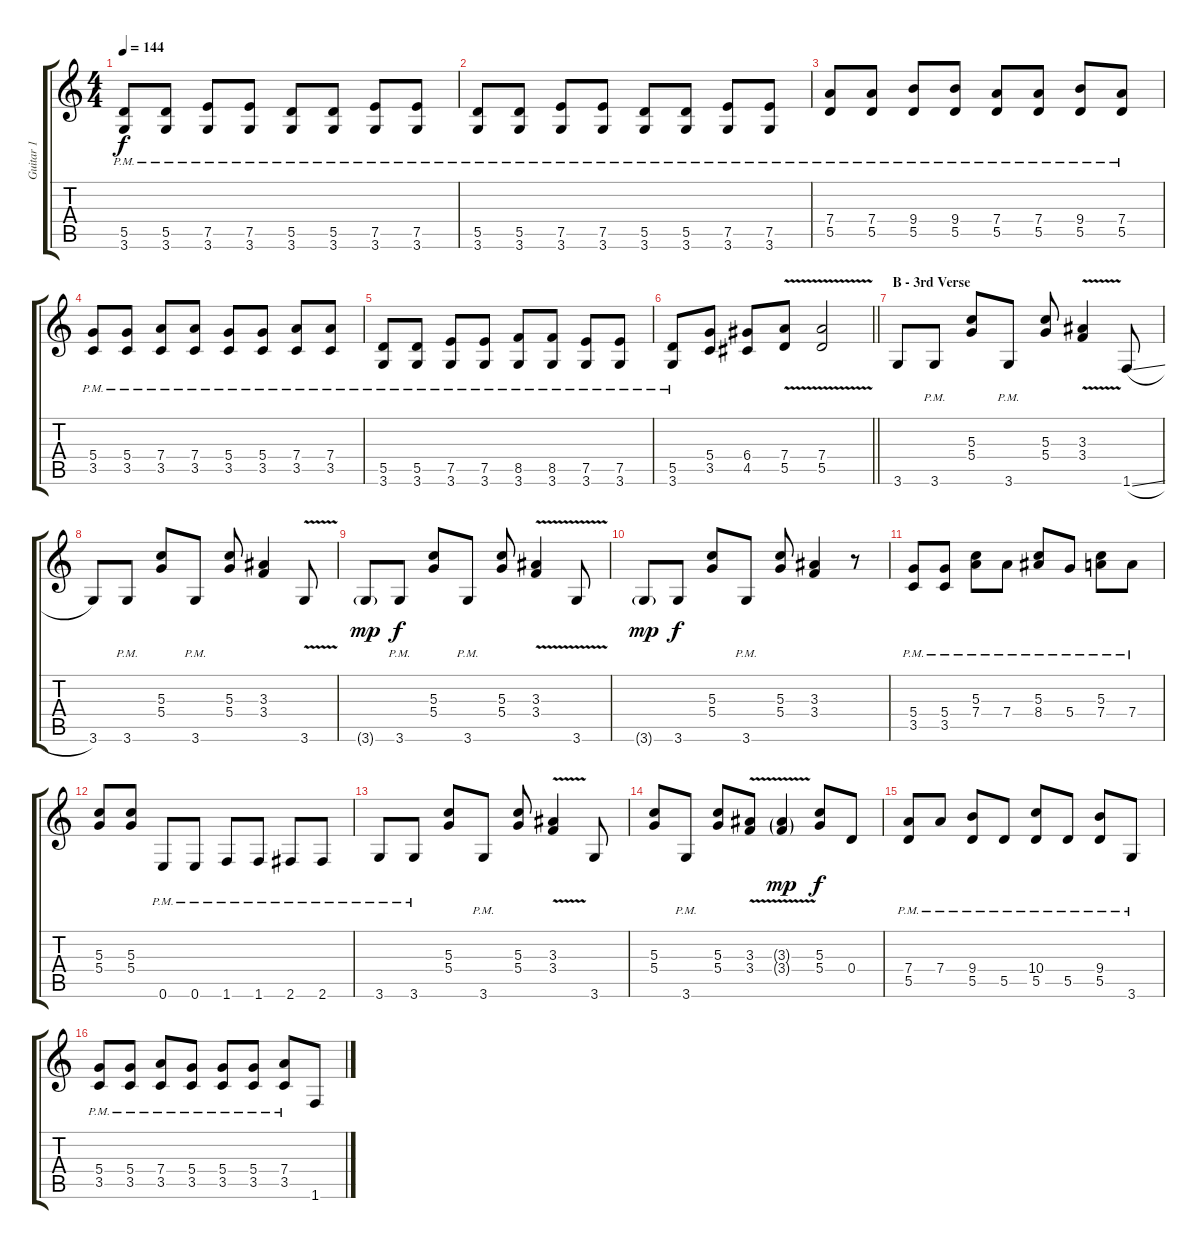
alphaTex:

\track ("Guitar 1" "Guitar 1") {instrument electricguitarjazz}
\staff {score tabs}
\tuning (E4 B3 G3 D3 A2 E2) {hide}
\ts (4 4)
\tempo 144
\clef g2
\ks c
(5.5{pm} 3.6{pm}).8{dy f} (5.5{pm} 3.6{pm}).8 (7.5{pm} 3.6{pm}).8 (7.5{pm} 3.6{pm}).8 (5.5{pm} 3.6{pm}).8 (5.5{pm} 3.6{pm}).8 (7.5{pm} 3.6{pm}).8 (7.5{pm} 3.6{pm}).8 |
(5.5{pm} 3.6{pm}).8 (5.5{pm} 3.6{pm}).8 (7.5{pm} 3.6{pm}).8 (7.5{pm} 3.6{pm}).8 (5.5{pm} 3.6{pm}).8 (5.5{pm} 3.6{pm}).8 (7.5{pm} 3.6{pm}).8 (7.5{pm} 3.6{pm}).8 |
(7.4{pm} 5.5{pm}).8 (7.4{pm} 5.5{pm}).8 (9.4{pm} 5.5{pm}).8 (9.4{pm} 5.5{pm}).8 (7.4{pm} 5.5{pm}).8 (7.4{pm} 5.5{pm}).8 (9.4{pm} 5.5{pm}).8 (7.4{pm} 5.5{pm}).8 |
(5.4{pm} 3.5{pm}).8 (5.4{pm} 3.5{pm}).8 (7.4{pm} 3.5{pm}).8 (7.4{pm} 3.5{pm}).8 (5.4{pm} 3.5{pm}).8 (5.4{pm} 3.5{pm}).8 (7.4{pm} 3.5{pm}).8 (7.4{pm} 3.5{pm}).8 |
(5.5{pm} 3.6{pm}).8 (5.5{pm} 3.6{pm}).8 (7.5{pm} 3.6{pm}).8 (7.5{pm} 3.6{pm}).8 (8.5{pm} 3.6{pm}).8 (8.5{pm} 3.6{pm}).8 (7.5{pm} 3.6{pm}).8 (7.5{pm} 3.6{pm}).8 |
\barLineRight lightlight
(5.5{pm} 3.6{pm}).8 (5.4 3.5).8 (6.4 4.5).8 (7.4{v} 5.5{v}).8 (7.4{v} 5.5{v}).2 |
\section ("" "B - 3rd Verse")
3.6.8 3.6{pm}.8 (5.3 5.4).8 3.6{pm}.8 (5.3 5.4).8 (3.3{v} 3.4{v}).4 1.6{sl}.8 |
3.6.8 3.6{pm}.8 (5.3 5.4).8 3.6{pm}.8 (5.3 5.4).8 (3.3 3.4).4 3.6{v}.8 |
3.6{g}.8{dy mp} 3.6{pm}.8{dy f} (5.3 5.4).8 3.6{pm}.8 (5.3 5.4).8 (3.3{v} 3.4{v}).4 3.6{v}.8 |
3.6{g}.8{dy mp} 3.6.8{dy f} (5.3 5.4).8 3.6{pm}.8 (5.3 5.4).8 (3.3 3.4).4 r.8 |
(5.4{pm} 3.5{pm}).8 (5.4{pm} 3.5{pm}).8 (5.3{pm} 7.4{pm}).8 7.4{pm}.8 (5.3{pm} 8.4{pm}).8 5.4{pm}.8 (5.3{pm} 7.4{pm}).8 7.4{pm}.8 |
(5.3 5.4).8 (5.3 5.4).8 0.6{pm}.8 0.6{pm}.8 1.6{pm}.8 1.6{pm}.8 2.6{pm}.8 2.6{pm}.8 |
3.6{pm}.8 3.6{pm}.8 (5.3 5.4).8 3.6{pm}.8 (5.3 5.4).8 (3.3{v} 3.4{v}).4 3.6.8 |
(5.3 5.4).8 3.6{pm}.8 (5.3 5.4).8 (3.3{v} 3.4{v}).8 (3.3{v g} 3.4{v g}).4{dy mp} (5.3 5.4).8{dy f} 0.4.8 |
(7.4{pm} 5.5{pm}).8 7.4{pm}.8 (9.4{pm} 5.5{pm}).8 5.5{pm}.8 (10.4{pm} 5.5{pm}).8 5.5{pm}.8 (9.4{pm} 5.5{pm}).8 3.6{pm}.8 |
(5.4{pm} 3.5{pm}).8 (5.4{pm} 3.5{pm}).8 (7.4{pm} 3.5{pm}).8 (5.4{pm} 3.5{pm}).8 (5.4{pm} 3.5{pm}).8 (5.4{pm} 3.5{pm}).8 (7.4{pm} 3.5{pm}).8 1.6.8
